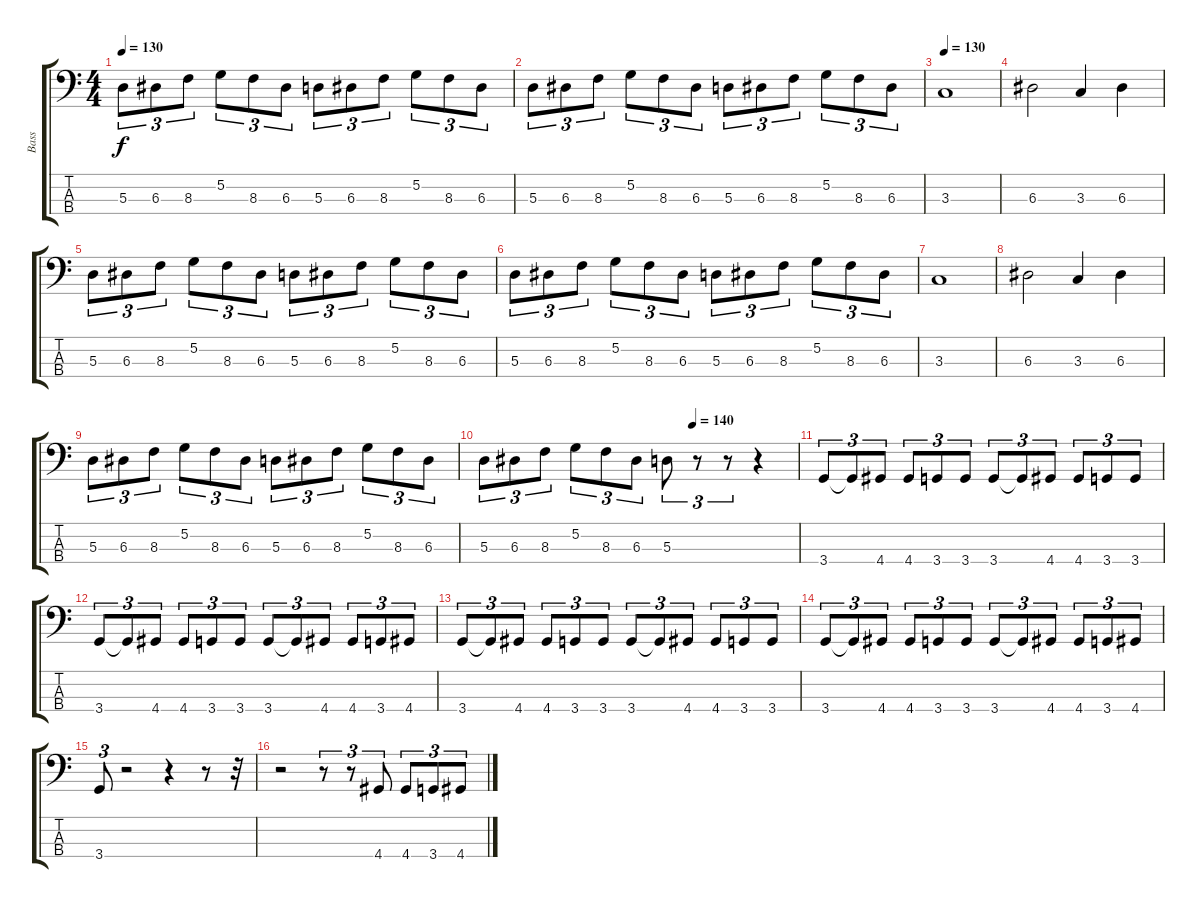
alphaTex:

\track ("Bass" "Bass") {instrument electricbassfinger}
\staff {score tabs}
\tuning (G2 D2 A1 E1) {hide}
\ts (4 4)
\tempo 130
\clef f4
\ks c
5.3.8{tu (3 2) dy f} 6.3.8{tu (3 2)} 8.3.8{tu (3 2)} 5.2.8{tu (3 2)} 8.3.8{tu (3 2)} 6.3.8{tu (3 2)} 5.3.8{tu (3 2)} 6.3.8{tu (3 2)} 8.3.8{tu (3 2)} 5.2.8{tu (3 2)} 8.3.8{tu (3 2)} 6.3.8{tu (3 2)} |
5.3.8{tu (3 2)} 6.3.8{tu (3 2)} 8.3.8{tu (3 2)} 5.2.8{tu (3 2)} 8.3.8{tu (3 2)} 6.3.8{tu (3 2)} 5.3.8{tu (3 2)} 6.3.8{tu (3 2)} 8.3.8{tu (3 2)} 5.2.8{tu (3 2)} 8.3.8{tu (3 2)} 6.3.8{tu (3 2)} |
\tempo 130
3.3.1 |
6.3.2 3.3.4 6.3.4 |
5.3.8{tu (3 2)} 6.3.8{tu (3 2)} 8.3.8{tu (3 2)} 5.2.8{tu (3 2)} 8.3.8{tu (3 2)} 6.3.8{tu (3 2)} 5.3.8{tu (3 2)} 6.3.8{tu (3 2)} 8.3.8{tu (3 2)} 5.2.8{tu (3 2)} 8.3.8{tu (3 2)} 6.3.8{tu (3 2)} |
5.3.8{tu (3 2)} 6.3.8{tu (3 2)} 8.3.8{tu (3 2)} 5.2.8{tu (3 2)} 8.3.8{tu (3 2)} 6.3.8{tu (3 2)} 5.3.8{tu (3 2)} 6.3.8{tu (3 2)} 8.3.8{tu (3 2)} 5.2.8{tu (3 2)} 8.3.8{tu (3 2)} 6.3.8{tu (3 2)} |
3.3.1 |
6.3.2 3.3.4 6.3.4 |
5.3.8{tu (3 2)} 6.3.8{tu (3 2)} 8.3.8{tu (3 2)} 5.2.8{tu (3 2)} 8.3.8{tu (3 2)} 6.3.8{tu (3 2)} 5.3.8{tu (3 2)} 6.3.8{tu (3 2)} 8.3.8{tu (3 2)} 5.2.8{tu (3 2)} 8.3.8{tu (3 2)} 6.3.8{tu (3 2)} |
\tempo (140 0.6666666666666666)
5.3.8{tu (3 2)} 6.3.8{tu (3 2)} 8.3.8{tu (3 2)} 5.2.8{tu (3 2)} 8.3.8{tu (3 2)} 6.3.8{tu (3 2)} 5.3.8{tu (3 2)} r.8{tu (3 2)} r.8{tu (3 2)} r.4 |
3.4.8{tu (3 2)} 3.4{t}.8{tu (3 2)} 4.4.8{tu (3 2)} 4.4.8{tu (3 2)} 3.4.8{tu (3 2)} 3.4.8{tu (3 2)} 3.4.8{tu (3 2)} 3.4{t}.8{tu (3 2)} 4.4.8{tu (3 2)} 4.4.8{tu (3 2)} 3.4.8{tu (3 2)} 3.4.8{tu (3 2)} |
3.4.8{tu (3 2)} 3.4{t}.8{tu (3 2)} 4.4.8{tu (3 2)} 4.4.8{tu (3 2)} 3.4.8{tu (3 2)} 3.4.8{tu (3 2)} 3.4.8{tu (3 2)} 3.4{t}.8{tu (3 2)} 4.4.8{tu (3 2)} 4.4.8{tu (3 2)} 3.4.8{tu (3 2)} 4.4.8{tu (3 2)} |
3.4.8{tu (3 2)} 3.4{t}.8{tu (3 2)} 4.4.8{tu (3 2)} 4.4.8{tu (3 2)} 3.4.8{tu (3 2)} 3.4.8{tu (3 2)} 3.4.8{tu (3 2)} 3.4{t}.8{tu (3 2)} 4.4.8{tu (3 2)} 4.4.8{tu (3 2)} 3.4.8{tu (3 2)} 3.4.8{tu (3 2)} |
3.4.8{tu (3 2)} 3.4{t}.8{tu (3 2)} 4.4.8{tu (3 2)} 4.4.8{tu (3 2)} 3.4.8{tu (3 2)} 3.4.8{tu (3 2)} 3.4.8{tu (3 2)} 3.4{t}.8{tu (3 2)} 4.4.8{tu (3 2)} 4.4.8{tu (3 2)} 3.4.8{tu (3 2)} 4.4.8{tu (3 2)} |
3.4.8{tu (3 2)} r.2 r.4 r.8 r.32 |
r.2 r.8{tu (3 2)} r.8{tu (3 2)} 4.4.8{tu (3 2)} 4.4.8{tu (3 2)} 3.4.8{tu (3 2)} 4.4.8{tu (3 2)}
